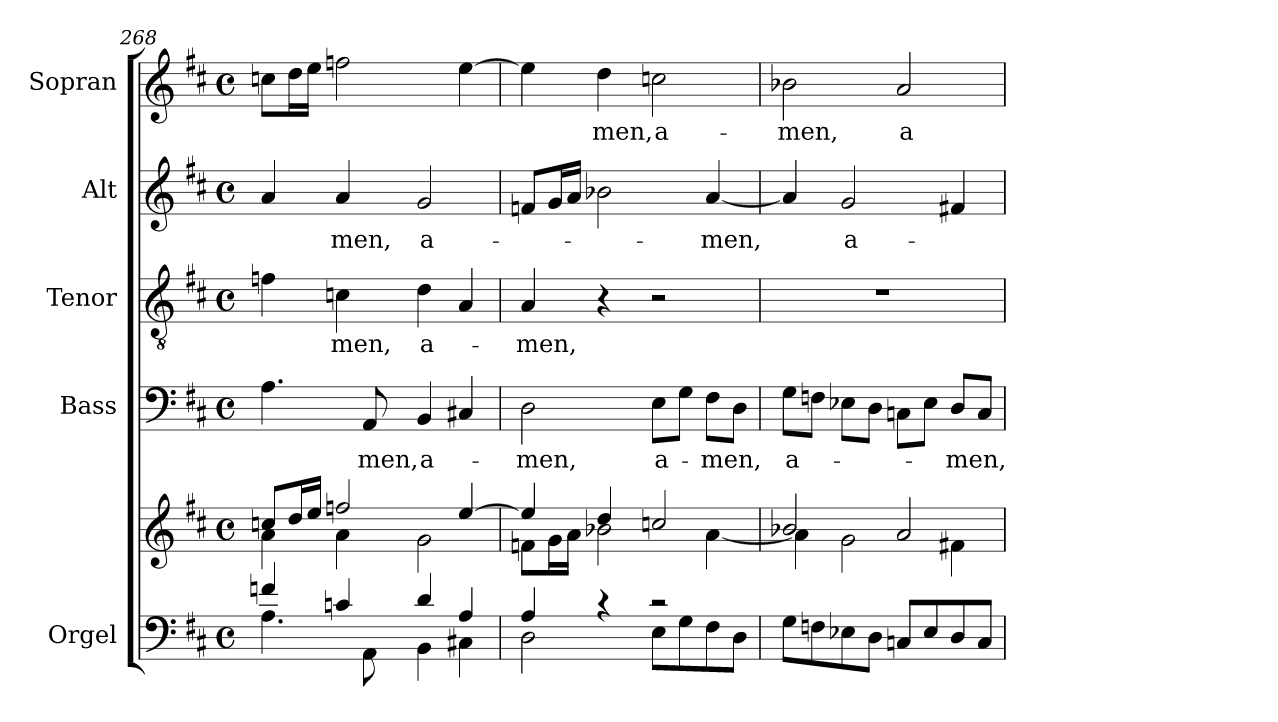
**kern	**kern	**kern	**text	**kern	**text	**kern	**text	**kern	**text
*part5	*part5	*part4	*part4	*part3	*part3	*part2	*part2	*part1	*part1
*staff6	*staff5	*staff4	*staff4	*staff3	*staff3	*staff2	*staff2	*staff1	*staff1
*I"Orgel	*	*I"Bass	*	*I"Tenor	*	*I"Alt	*	*I"Sopran	*
*I'Org.	*	*I'B.	*	*I'T.	*	*I'A.	*	*I'S.	*
*clefF4	*clefG2	*clefF4	*	*clefGv2	*	*clefG2	*	*clefG2	*
*k[f#c#]	*k[f#c#]	*k[f#c#]	*	*k[f#c#]	*	*k[f#c#]	*	*k[f#c#]	*
*D:	*D:	*D:	*	*D:	*	*D:	*	*D:	*
*M4/4	*M4/4	*M4/4	*	*M4/4	*	*M4/4	*	*M4/4	*
*met(c)	*met(c)	*met(c)	*	*met(c)	*	*met(c)	*	*met(c)	*
=268	=268	=268	=268	=268	=268	=268	=268	=268	=268
*^	*^	*	*	*	*	*	*	*	*
4fn/	4.A\	8ccn/L	4a\	4.A\	.	4fn\	.	4a/	.	8ccn\L	.
.	.	16dd/L	.	.	.	.	.	.	.	16dd\L	.
.	.	16ee/JJ	.	.	.	.	.	.	.	16ee\JJ	.
!	!	!	!	!	!	!	!LO:LY:b	!	!LO:LY:b	!	!
4cn/	.	2ffn/	4a\	.	.	4cn\	-men,	4a/	-men,	2ffn\	.
!	!	!	!	!	!LO:LY:b	!	!	!	!	!	!
.	8AA\	.	.	8AA/	-men,	.	.	.	.	.	.
!	!	!	!	!	!LO:LY:b	!	!LO:LY:b	!	!LO:LY:b	!	!
4d/	4BB\	.	2g\	4BB/	a-	4d\	a-	2g/	a-	.	.
4A/	4C#X\	[>4ee/	.	4C#X/	.	4A/	.	.	.	[4ee\	.
=269	=269	=269	=269	=269	=269	=269	=269	=269	=269	=269	=269
!	!	!	!	!	!LO:LY:b	!	!LO:LY:b	!	!	!	!
4A/	2D\	4ee/]	8fn\L	2D\	-men,	4A/	-men,	8fn/L	.	4ee\]	.
.	.	.	16g\L	.	.	.	.	16g/L	.	.	.
.	.	.	16a\JJ	.	.	.	.	16a/JJ	.	.	.
!	!	!	!	!	!	!	!	!	!	!	!LO:LY:b
4rc	.	4dd/	2b-X\	.	.	4r	.	2b-X\	.	4dd\	-men,
!	!	!	!	!	!LO:LY:b	!	!	!	!	!	!LO:LY:b
2rc	8E\L	2ccn/	.	8E\L	a-	2r	.	.	.	2ccn\	a-
.	8G\	.	.	8G\J	.	.	.	.	.	.	.
!	!	!	!	!	!LO:LY:b	!	!	!	!LO:LY:b	!	!
.	8F#\	.	[<4a\	8F#\L	-men,	.	.	[4a/	-men,	.	.
.	8D\J	.	.	8D\J	.	.	.	.	.	.	.
=270	=270	=270	=270	=270	=270	=270	=270	=270	=270	=270	=270
!	!	!	!	!	!LO:LY:b	!	!	!	!	!	!LO:LY:b
*v	*v	*	*	*	*	*	*	*	*	*	*
8G\L	2b-X/	4a\]	8G\L	a-	1r	.	4a/]	.	2b-X\	-men,
8Fn\	.	.	8Fn\J	.	.	.	.	.	.	.
!	!	!	!	!	!	!	!	!LO:LY:b	!	!
8E-X\	.	2g\	8E-X\L	.	.	.	2g/	a-	.	.
8D\J	.	.	8D\J	.	.	.	.	.	.	.
!	!	!	!	!	!	!	!	!	!	!LO:LY:b
8Cn/L	2a/	.	8Cn\L	.	.	.	.	.	2a/	a-
8E-/	.	.	8E-\J	.	.	.	.	.	.	.
!	!	!	!	!LO:LY:b	!	!	!	!	!	!
8D/	.	4f#X\	8D/L	-men,	.	.	4f#X/	.	.	.
8C/J	.	.	8C/J	.	.	.	.	.	.	.
*	*v	*v	*	*	*	*	*	*	*	*
=	=	=	=	=	=	=	=	=	=
*-	*-	*-	*-	*-	*-	*-	*-	*-	*-
